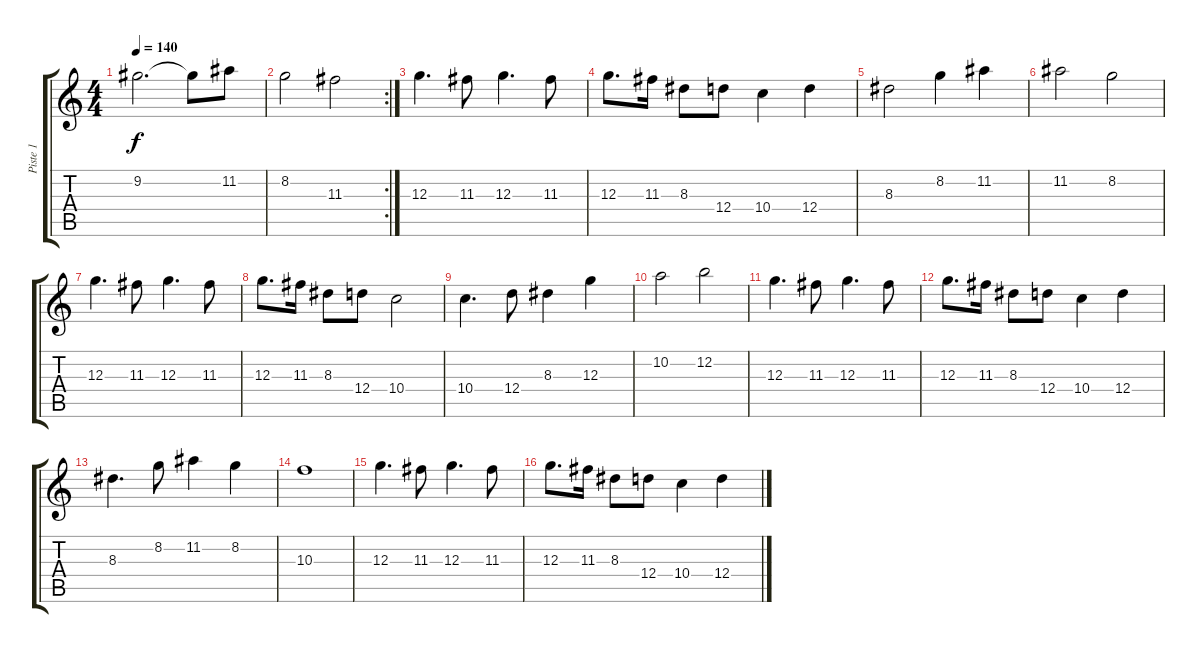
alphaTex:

\track ("Piste 1" "Piste 1") {instrument overdrivenguitar}
\staff {score tabs}
\tuning (E4 B3 G3 D3 A2 E2) {hide}
\ts (4 4)
\tempo 140
\clef g2
\ks c
9.2.2{d dy f} 9.2{t}.8 11.2.8 |
\rc 2
8.2.2 11.3.2 |
12.3.4{d} 11.3.8 12.3.4{d} 11.3.8 |
12.3.8{d} 11.3.16 8.3.8 12.4.8 10.4.4 12.4.4 |
8.3.2 8.2.4 11.2.4 |
11.2.2 8.2.2 |
12.3.4{d} 11.3.8 12.3.4{d} 11.3.8 |
12.3.8{d} 11.3.16 8.3.8 12.4.8 10.4.2 |
10.4.4{d} 12.4.8 8.3.4 12.3.4 |
10.2.2 12.2.2 |
12.3.4{d} 11.3.8 12.3.4{d} 11.3.8 |
12.3.8{d} 11.3.16 8.3.8 12.4.8 10.4.4 12.4.4 |
8.3.4{d} 8.2.8 11.2.4 8.2.4 |
10.3.1 |
12.3.4{d} 11.3.8 12.3.4{d} 11.3.8 |
12.3.8{d} 11.3.16 8.3.8 12.4.8 10.4.4 12.4.4
